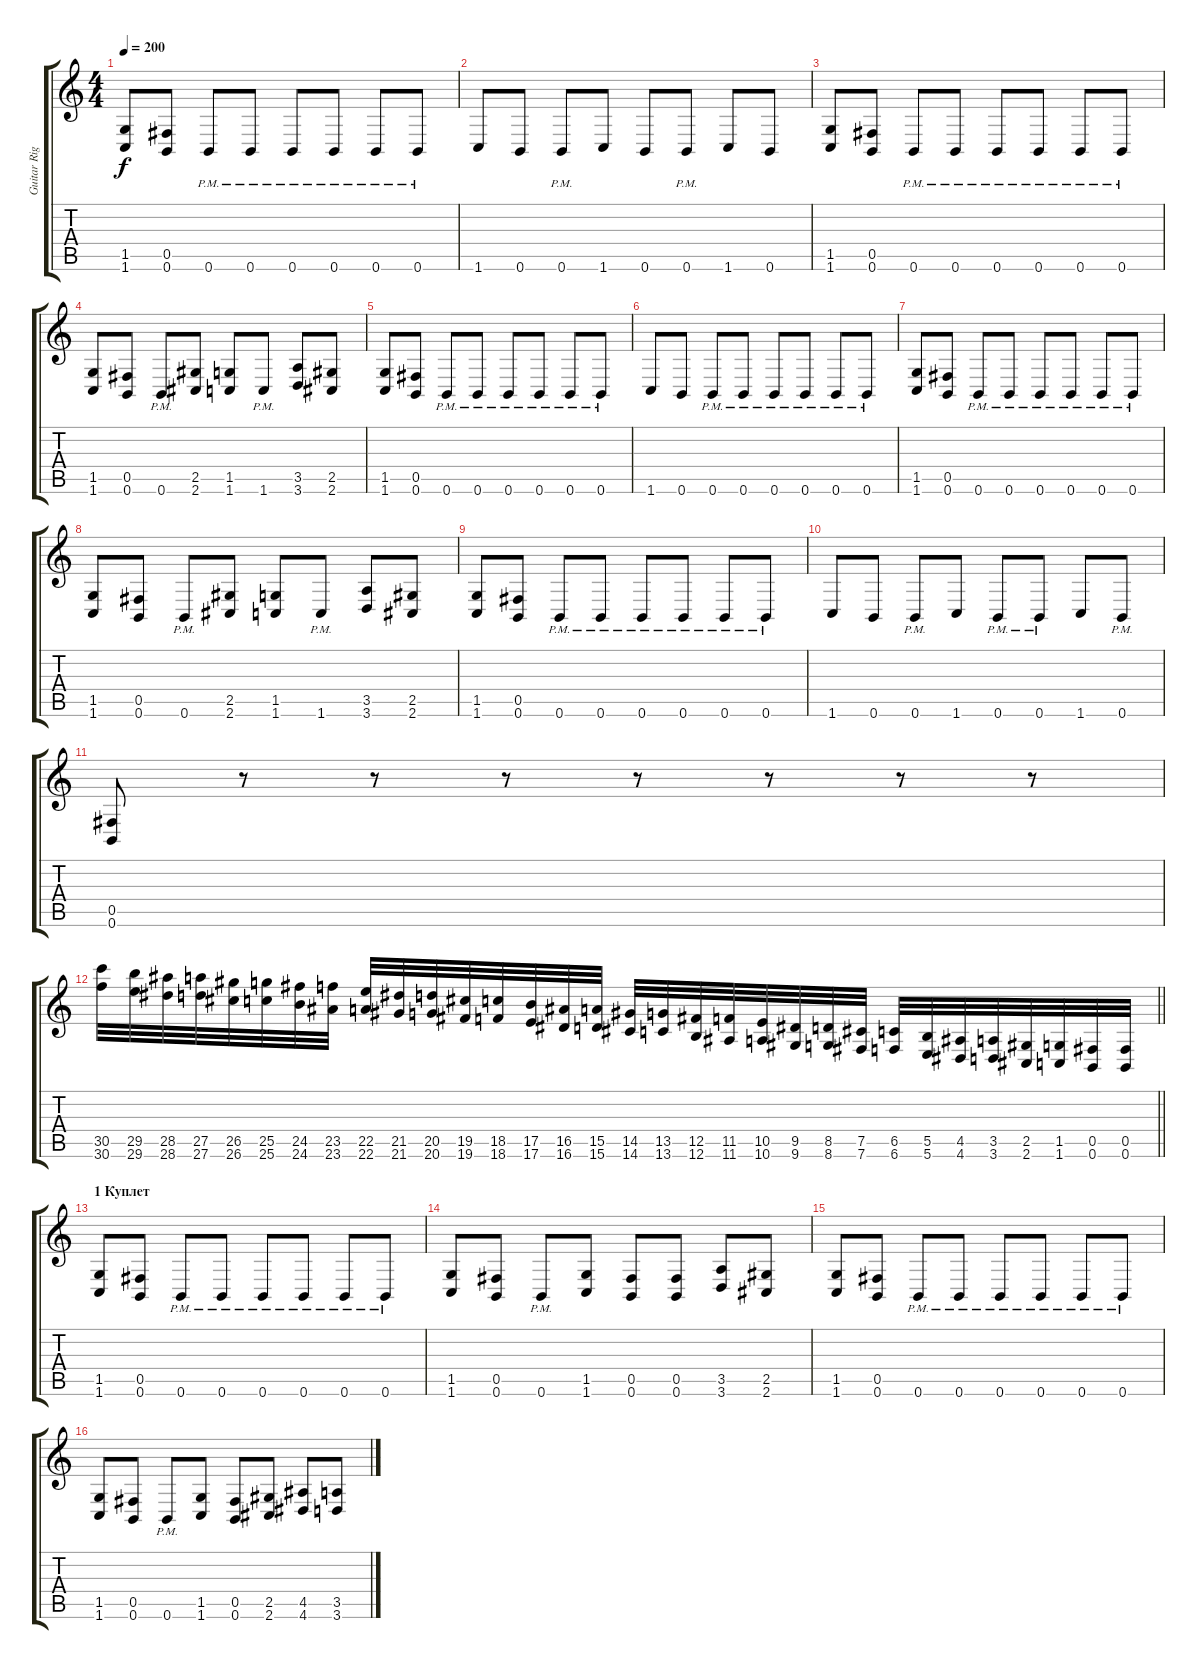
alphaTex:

\track ("Guitar Right" "Guitar Rig") {instrument distortionguitar}
\staff {score tabs}
\tuning (Db4 Ab3 E3 B2 Gb2 B1) {hide}
\ts (4 4)
\tempo 200
\clef g2
\ks c
(1.5 1.6).8{dy f} (0.5 0.6).8 0.6{pm}.8 0.6{pm}.8 0.6{pm}.8 0.6{pm}.8 0.6{pm}.8 0.6{pm}.8 |
1.6.8 0.6.8 0.6{pm}.8 1.6.8 0.6.8 0.6{pm}.8 1.6.8 0.6.8 |
(1.5 1.6).8 (0.5 0.6).8 0.6{pm}.8 0.6{pm}.8 0.6{pm}.8 0.6{pm}.8 0.6{pm}.8 0.6{pm}.8 |
(1.5 1.6).8 (0.5 0.6).8 0.6{pm}.8 (2.5 2.6).8 (1.5 1.6).8 1.6{pm}.8 (3.5 3.6).8 (2.5 2.6).8 |
(1.5 1.6).8 (0.5 0.6).8 0.6{pm}.8 0.6{pm}.8 0.6{pm}.8 0.6{pm}.8 0.6{pm}.8 0.6{pm}.8 |
1.6.8 0.6.8 0.6{pm}.8 0.6{pm}.8 0.6{pm}.8 0.6{pm}.8 0.6{pm}.8 0.6{pm}.8 |
(1.5 1.6).8 (0.5 0.6).8 0.6{pm}.8 0.6{pm}.8 0.6{pm}.8 0.6{pm}.8 0.6{pm}.8 0.6{pm}.8 |
(1.5 1.6).8 (0.5 0.6).8 0.6{pm}.8 (2.5 2.6).8 (1.5 1.6).8 1.6{pm}.8 (3.5 3.6).8 (2.5 2.6).8 |
(1.5 1.6).8 (0.5 0.6).8 0.6{pm}.8 0.6{pm}.8 0.6{pm}.8 0.6{pm}.8 0.6{pm}.8 0.6{pm}.8 |
1.6.8 0.6.8 0.6{pm}.8 1.6.8 0.6{pm}.8 0.6{pm}.8 1.6.8 0.6{pm}.8 |
(0.5 0.6).8 r.8 r.8 r.8 r.8 r.8 r.8 r.8 |
\barLineRight lightlight
(30.5 30.6).32{balance 8 instrument guitarfretnoise} (29.5 29.6).32 (28.5 28.6).32 (27.5 27.6).32 (26.5 26.6).32 (25.5 25.6).32 (24.5 24.6).32 (23.5 23.6).32 (22.5 22.6).32 (21.5 21.6).32 (20.5 20.6).32 (19.5 19.6).32 (18.5 18.6).32 (17.5 17.6).32 (16.5 16.6).32 (15.5 15.6).32 (14.5 14.6).32 (13.5 13.6).32 (12.5 12.6).32 (11.5 11.6).32 (10.5 10.6).32 (9.5 9.6).32 (8.5 8.6).32 (7.5 7.6).32 (6.5 6.6).32 (5.5 5.6).32 (4.5 4.6).32 (3.5 3.6).32 (2.5 2.6).32 (1.5 1.6).32 (0.5 0.6).32 (0.5 0.6).32 |
\section ("" "1 Куплет")
(1.5 1.6).8{balance 16 instrument distortionguitar} (0.5 0.6).8 0.6{pm}.8 0.6{pm}.8 0.6{pm}.8 0.6{pm}.8 0.6{pm}.8 0.6{pm}.8 |
(1.5 1.6).8 (0.5 0.6).8 0.6{pm}.8 (1.5 1.6).8 (0.5 0.6).8 (0.5 0.6).8 (3.5 3.6).8 (2.5 2.6).8 |
(1.5 1.6).8 (0.5 0.6).8 0.6{pm}.8 0.6{pm}.8 0.6{pm}.8 0.6{pm}.8 0.6{pm}.8 0.6{pm}.8 |
(1.5 1.6).8 (0.5 0.6).8 0.6{pm}.8 (1.5 1.6).8 (0.5 0.6).8 (2.5 2.6).8 (4.5 4.6).8 (3.5 3.6).8
